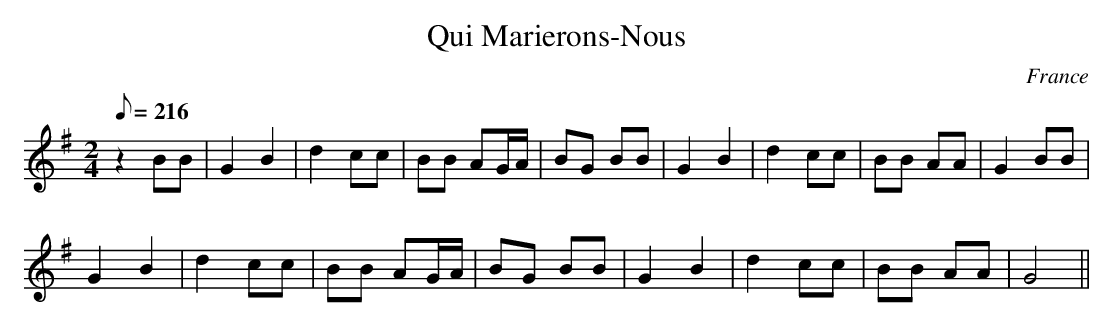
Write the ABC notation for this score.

X:1
T:Qui Marierons-Nous
O:France
M:2/4
L:1/8
Q:1/8=216
K:G
z2 BB|G2 B2|d2 cc| BB AG/2A/2| BG BB|G2 B2|d2 cc|BB AA| G2 BB|!
G2 B2|d2 cc| BB AG/2A/2| BG BB|G2 B2|d2 cc|BB AA|G4||
